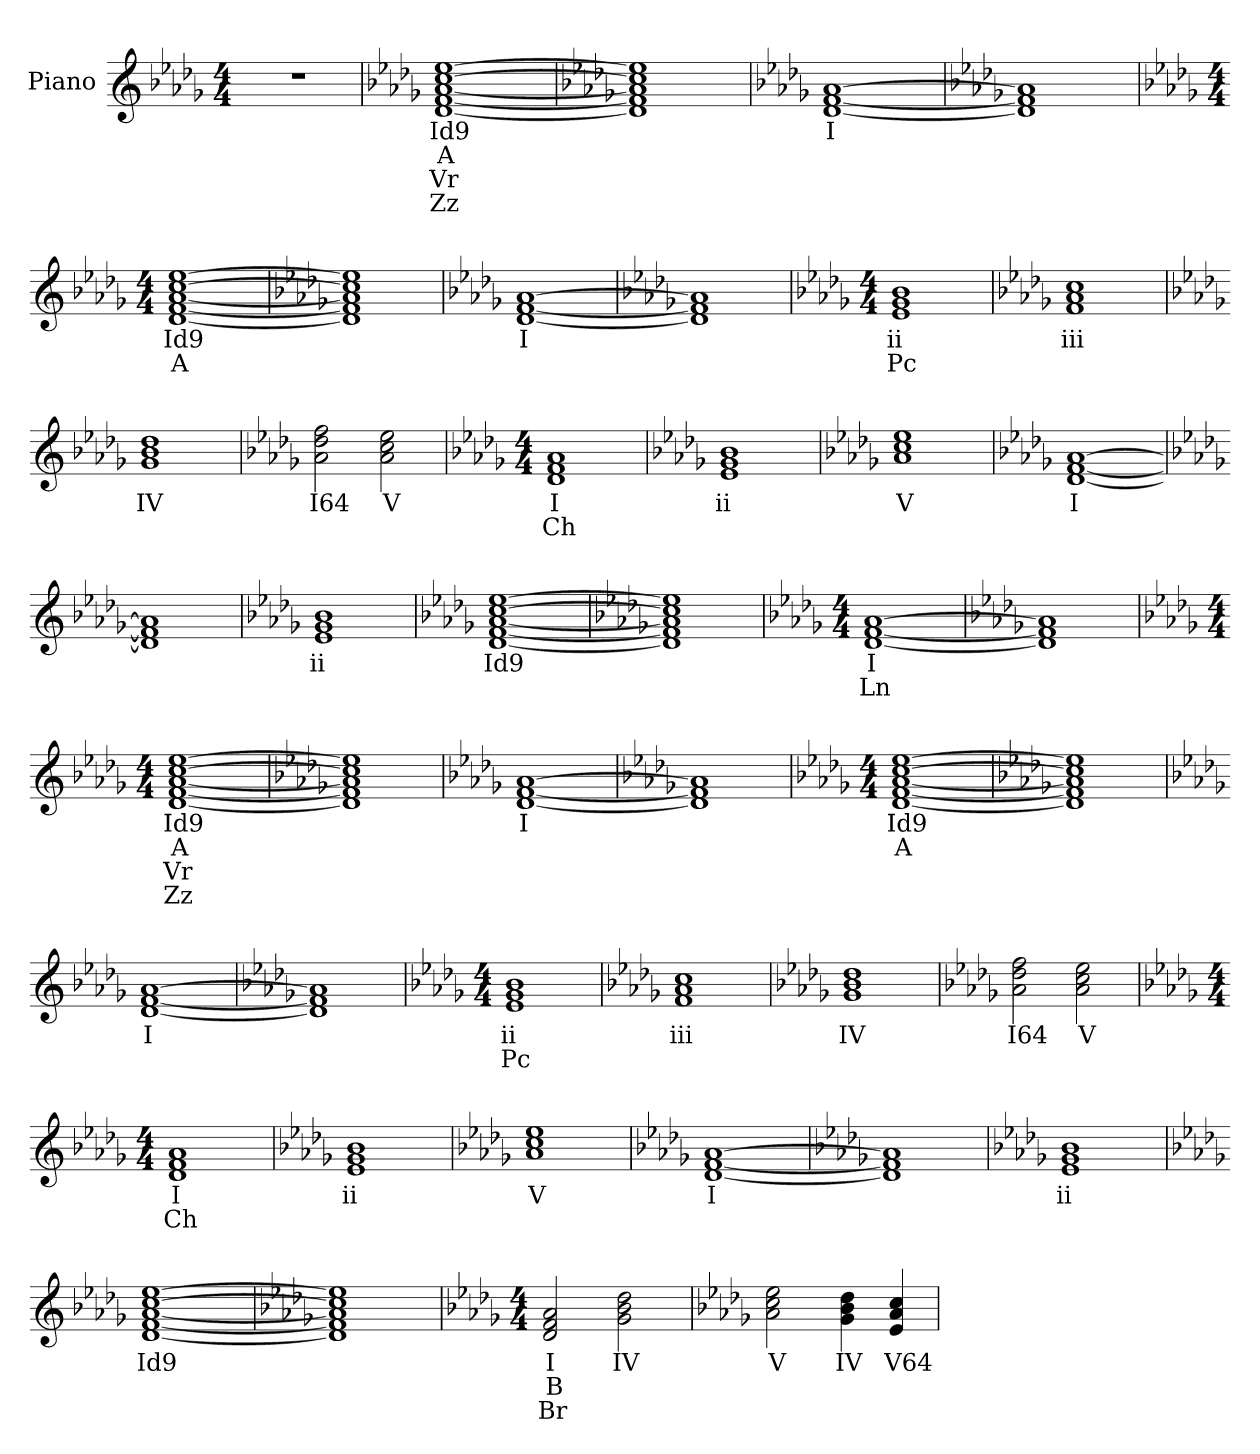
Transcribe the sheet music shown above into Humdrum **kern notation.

**kern	**text	**text	**text	**text
*part1	*part1	*part1	*part1	*part1
*staff1	*staff1	*staff1	*staff1	*staff1
*I"Piano	*	*	*	*
*I'Pno	*	*	*	*
*k[b-e-a-d-g-]	*	*	*	*
*D-:	*	*	*	*
*M4/4	*	*	*	*
=	=	=	=	=
1r	.	.	.	.
=	=	=	=	=
*k[b-e-a-d-g-]	*	*	*	*
*D-:	*	*	*	*
[1d- [1f [1a- [1cc [1ee-	Id9	A	Vr	Zz
=	=	=	=	=
*k[b-e-a-d-g-]	*	*	*	*
*D-:	*	*	*	*
1d-] 1f] 1a-] 1cc] 1ee-]	.	.	.	.
=	=	=	=	=
*k[b-e-a-d-g-]	*	*	*	*
*D-:	*	*	*	*
[1d- [1f [1a-	I	.	.	.
=	=	=	=	=
*k[b-e-a-d-g-]	*	*	*	*
*D-:	*	*	*	*
1d-] 1f] 1a-]	.	.	.	.
=	=	=	=	=
*k[b-e-a-d-g-]	*	*	*	*
*D-:	*	*	*	*
*M4/4	*	*	*	*
[1d- [1f [1a- [1cc [1ee-	Id9	A	.	.
=	=	=	=	=
*k[b-e-a-d-g-]	*	*	*	*
*D-:	*	*	*	*
1d-] 1f] 1a-] 1cc] 1ee-]	.	.	.	.
=	=	=	=	=
*k[b-e-a-d-g-]	*	*	*	*
*D-:	*	*	*	*
[1d- [1f [1a-	I	.	.	.
=	=	=	=	=
*k[b-e-a-d-g-]	*	*	*	*
*D-:	*	*	*	*
1d-] 1f] 1a-]	.	.	.	.
=	=	=	=	=
*k[b-e-a-d-g-]	*	*	*	*
*D-:	*	*	*	*
*M4/4	*	*	*	*
1e- 1g- 1b-	ii	Pc	.	.
=	=	=	=	=
*k[b-e-a-d-g-]	*	*	*	*
*D-:	*	*	*	*
1f 1a- 1cc	iii	.	.	.
=	=	=	=	=
*k[b-e-a-d-g-]	*	*	*	*
*D-:	*	*	*	*
1g- 1b- 1dd-	IV	.	.	.
=	=	=	=	=
*k[b-e-a-d-g-]	*	*	*	*
*D-:	*	*	*	*
2a- 2dd- 2ff	I64	.	.	.
2a- 2cc 2ee-	V	.	.	.
=	=	=	=	=
*k[b-e-a-d-g-]	*	*	*	*
*D-:	*	*	*	*
*M4/4	*	*	*	*
1d- 1f 1a-	I	Ch	.	.
=	=	=	=	=
*k[b-e-a-d-g-]	*	*	*	*
*D-:	*	*	*	*
1e- 1g- 1b-	ii	.	.	.
=	=	=	=	=
*k[b-e-a-d-g-]	*	*	*	*
*D-:	*	*	*	*
1a- 1cc 1ee-	V	.	.	.
=	=	=	=	=
*k[b-e-a-d-g-]	*	*	*	*
*D-:	*	*	*	*
[1d- [1f [1a-	I	.	.	.
=	=	=	=	=
*k[b-e-a-d-g-]	*	*	*	*
*D-:	*	*	*	*
1d-] 1f] 1a-]	.	.	.	.
=	=	=	=	=
*k[b-e-a-d-g-]	*	*	*	*
*D-:	*	*	*	*
1e- 1g- 1b-	ii	.	.	.
=	=	=	=	=
*k[b-e-a-d-g-]	*	*	*	*
*D-:	*	*	*	*
[1d- [1f [1a- [1cc [1ee-	Id9	.	.	.
=	=	=	=	=
*k[b-e-a-d-g-]	*	*	*	*
*D-:	*	*	*	*
1d-] 1f] 1a-] 1cc] 1ee-]	.	.	.	.
=	=	=	=	=
*k[b-e-a-d-g-]	*	*	*	*
*D-:	*	*	*	*
*M4/4	*	*	*	*
[1d- [1f [1a-	I	Ln	.	.
=	=	=	=	=
*k[b-e-a-d-g-]	*	*	*	*
*D-:	*	*	*	*
1d-] 1f] 1a-]	.	.	.	.
=	=	=	=	=
*k[b-e-a-d-g-]	*	*	*	*
*D-:	*	*	*	*
*M4/4	*	*	*	*
[1d- [1f [1a- [1cc [1ee-	Id9	A	Vr	Zz
=	=	=	=	=
*k[b-e-a-d-g-]	*	*	*	*
*D-:	*	*	*	*
1d-] 1f] 1a-] 1cc] 1ee-]	.	.	.	.
=	=	=	=	=
*k[b-e-a-d-g-]	*	*	*	*
*D-:	*	*	*	*
[1d- [1f [1a-	I	.	.	.
=	=	=	=	=
*k[b-e-a-d-g-]	*	*	*	*
*D-:	*	*	*	*
1d-] 1f] 1a-]	.	.	.	.
=	=	=	=	=
*k[b-e-a-d-g-]	*	*	*	*
*D-:	*	*	*	*
*M4/4	*	*	*	*
[1d- [1f [1a- [1cc [1ee-	Id9	A	.	.
=	=	=	=	=
*k[b-e-a-d-g-]	*	*	*	*
*D-:	*	*	*	*
1d-] 1f] 1a-] 1cc] 1ee-]	.	.	.	.
=	=	=	=	=
*k[b-e-a-d-g-]	*	*	*	*
*D-:	*	*	*	*
[1d- [1f [1a-	I	.	.	.
=	=	=	=	=
*k[b-e-a-d-g-]	*	*	*	*
*D-:	*	*	*	*
1d-] 1f] 1a-]	.	.	.	.
=	=	=	=	=
*k[b-e-a-d-g-]	*	*	*	*
*D-:	*	*	*	*
*M4/4	*	*	*	*
1e- 1g- 1b-	ii	Pc	.	.
=	=	=	=	=
*k[b-e-a-d-g-]	*	*	*	*
*D-:	*	*	*	*
1f 1a- 1cc	iii	.	.	.
=	=	=	=	=
*k[b-e-a-d-g-]	*	*	*	*
*D-:	*	*	*	*
1g- 1b- 1dd-	IV	.	.	.
=	=	=	=	=
*k[b-e-a-d-g-]	*	*	*	*
*D-:	*	*	*	*
2a- 2dd- 2ff	I64	.	.	.
2a- 2cc 2ee-	V	.	.	.
=	=	=	=	=
*k[b-e-a-d-g-]	*	*	*	*
*D-:	*	*	*	*
*M4/4	*	*	*	*
1d- 1f 1a-	I	Ch	.	.
=	=	=	=	=
*k[b-e-a-d-g-]	*	*	*	*
*D-:	*	*	*	*
1e- 1g- 1b-	ii	.	.	.
=	=	=	=	=
*k[b-e-a-d-g-]	*	*	*	*
*D-:	*	*	*	*
1a- 1cc 1ee-	V	.	.	.
=	=	=	=	=
*k[b-e-a-d-g-]	*	*	*	*
*D-:	*	*	*	*
[1d- [1f [1a-	I	.	.	.
=	=	=	=	=
*k[b-e-a-d-g-]	*	*	*	*
*D-:	*	*	*	*
1d-] 1f] 1a-]	.	.	.	.
=	=	=	=	=
*k[b-e-a-d-g-]	*	*	*	*
*D-:	*	*	*	*
1e- 1g- 1b-	ii	.	.	.
=	=	=	=	=
*k[b-e-a-d-g-]	*	*	*	*
*D-:	*	*	*	*
[1d- [1f [1a- [1cc [1ee-	Id9	.	.	.
=	=	=	=	=
*k[b-e-a-d-g-]	*	*	*	*
*D-:	*	*	*	*
1d-] 1f] 1a-] 1cc] 1ee-]	.	.	.	.
=	=	=	=	=
*k[b-e-a-d-g-]	*	*	*	*
*D-:	*	*	*	*
*M4/4	*	*	*	*
2d- 2f 2a-	I	B	Br	.
2g- 2b- 2dd-	IV	.	.	.
=	=	=	=	=
*k[b-e-a-d-g-]	*	*	*	*
*D-:	*	*	*	*
2a- 2cc 2ee-	V	.	.	.
4g- 4b- 4dd-	IV	.	.	.
4e- 4a- 4cc	V64	.	.	.
=	=	=	=	=
*-	*-	*-	*-	*-
